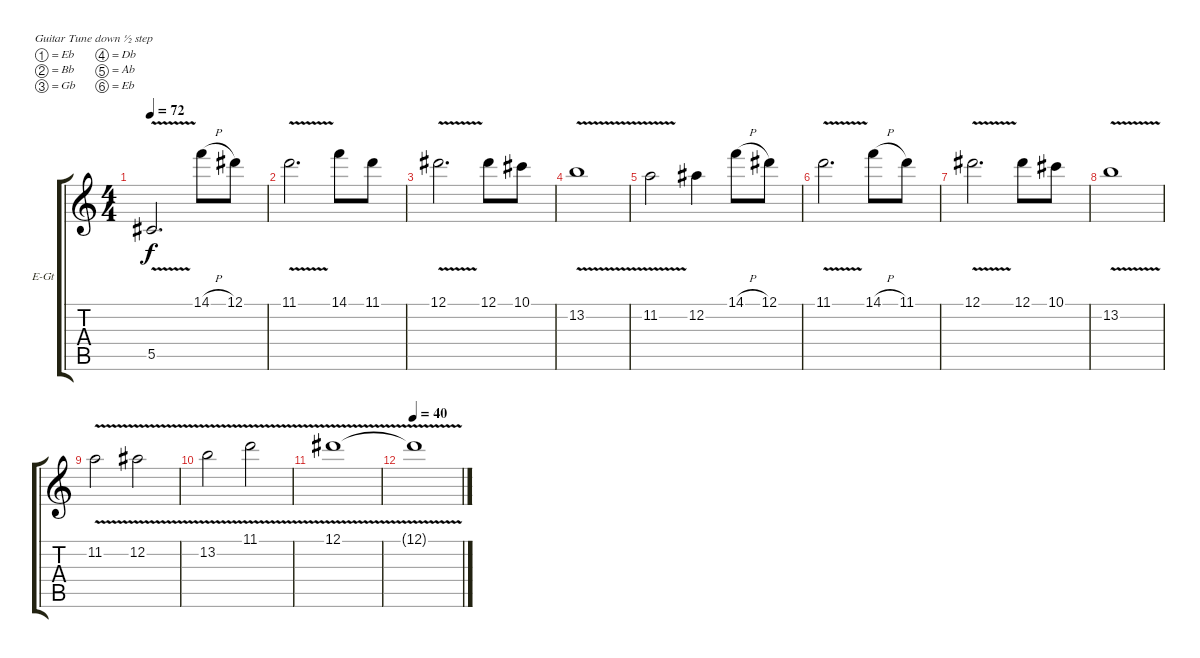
\bracketExtendMode groupsimilarinstruments
\firstSystemTrackNameOrientation horizontal
\otherSystemsTrackNameOrientation horizontal
\track ("Harmony" "E-Gt") {instrument overdrivenguitar}
\staff {score tabs}
\tuning (Eb4 Bb3 Gb3 Db3 Ab2 Eb2)
\ts (4 4)
\tempo 72
\clef g2
\ks c
5.5{v t}.2{d dy f} 14.1{h}.8 12.1.8 |
11.1{v}.2{d} 14.1.8 11.1.8 |
12.1{v}.2{d} 12.1.8 10.1.8 |
13.2{v}.1 |
11.2{v}.2 12.2.4 14.1{h}.8 12.1.8 |
11.1{v}.2{d} 14.1{h}.8 11.1.8 |
12.1{v}.2{d} 12.1.8 10.1.8 |
13.2{v}.1 |
11.2{v}.2 12.2{v}.2 |
13.2{v}.2 11.1{v}.2 |
12.1{v}.1 |
\tempo 40
12.1{v t}.1
